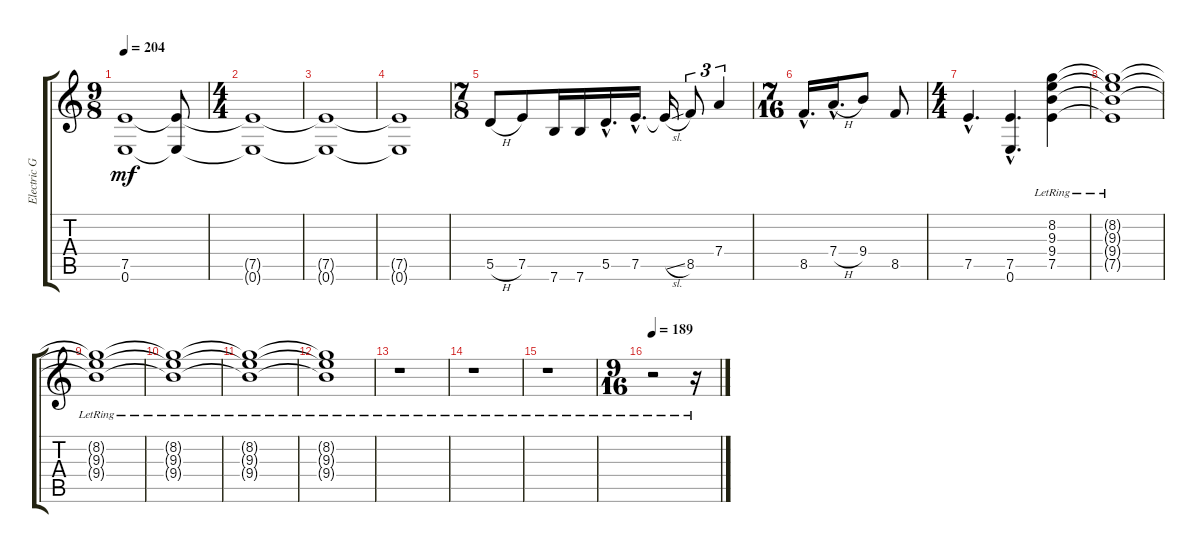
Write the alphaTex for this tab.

\track ("Electric Guitar Left" "Electric G") {instrument distortionguitar}
\staff {score tabs}
\tuning (E4 B3 G3 D3 A2 E2) {hide}
\ts (9 8)
\tempo 204
\clef g2
\ks c
(7.5 0.6).1{dy mf} (7.5{t} 0.6{t}).8 |
\ts (4 4)
(7.5{t} 0.6{t}).1 |
(7.5{t} 0.6{t}).1 |
(7.5{t} 0.6{t}).1 |
\ts (7 8)
5.5{h}.8 7.5.8 7.6.16 7.6.16 5.5{hac}.16{d} 7.5{hac}.16{d} 7.5{sl t}.16 8.5.8{tu (3 2)} 7.4.4{tu (3 2)} |
\ts (7 16)
8.5{hac}.16{d volume 9} 7.4{h hac}.16{d} 9.4.8 8.5.8 |
\ts (4 4)
7.5{hac}.4{d} (7.5{hac} 0.6{hac}).4{d} (8.2 9.3{lr} 9.4{lr} 7.5{lr}).4 |
(8.2{t} 9.3{lr t} 9.4{t} 7.5{t}).1 |
(8.2{lr t} 9.3{lr t} 9.4{t}).1{volume 9} |
(8.2{lr t} 9.3{lr t} 9.4{t}).1 |
(8.2{lr t} 9.3{lr t} 9.4{t}).1{volume 1} |
(8.2{lr t} 9.3{lr t} 9.4{t}).1 |
r.1 |
r.1 |
r.1{volume 2} |
\ts (9 16)
\tempo 189
r.2{volume 9} r.16
